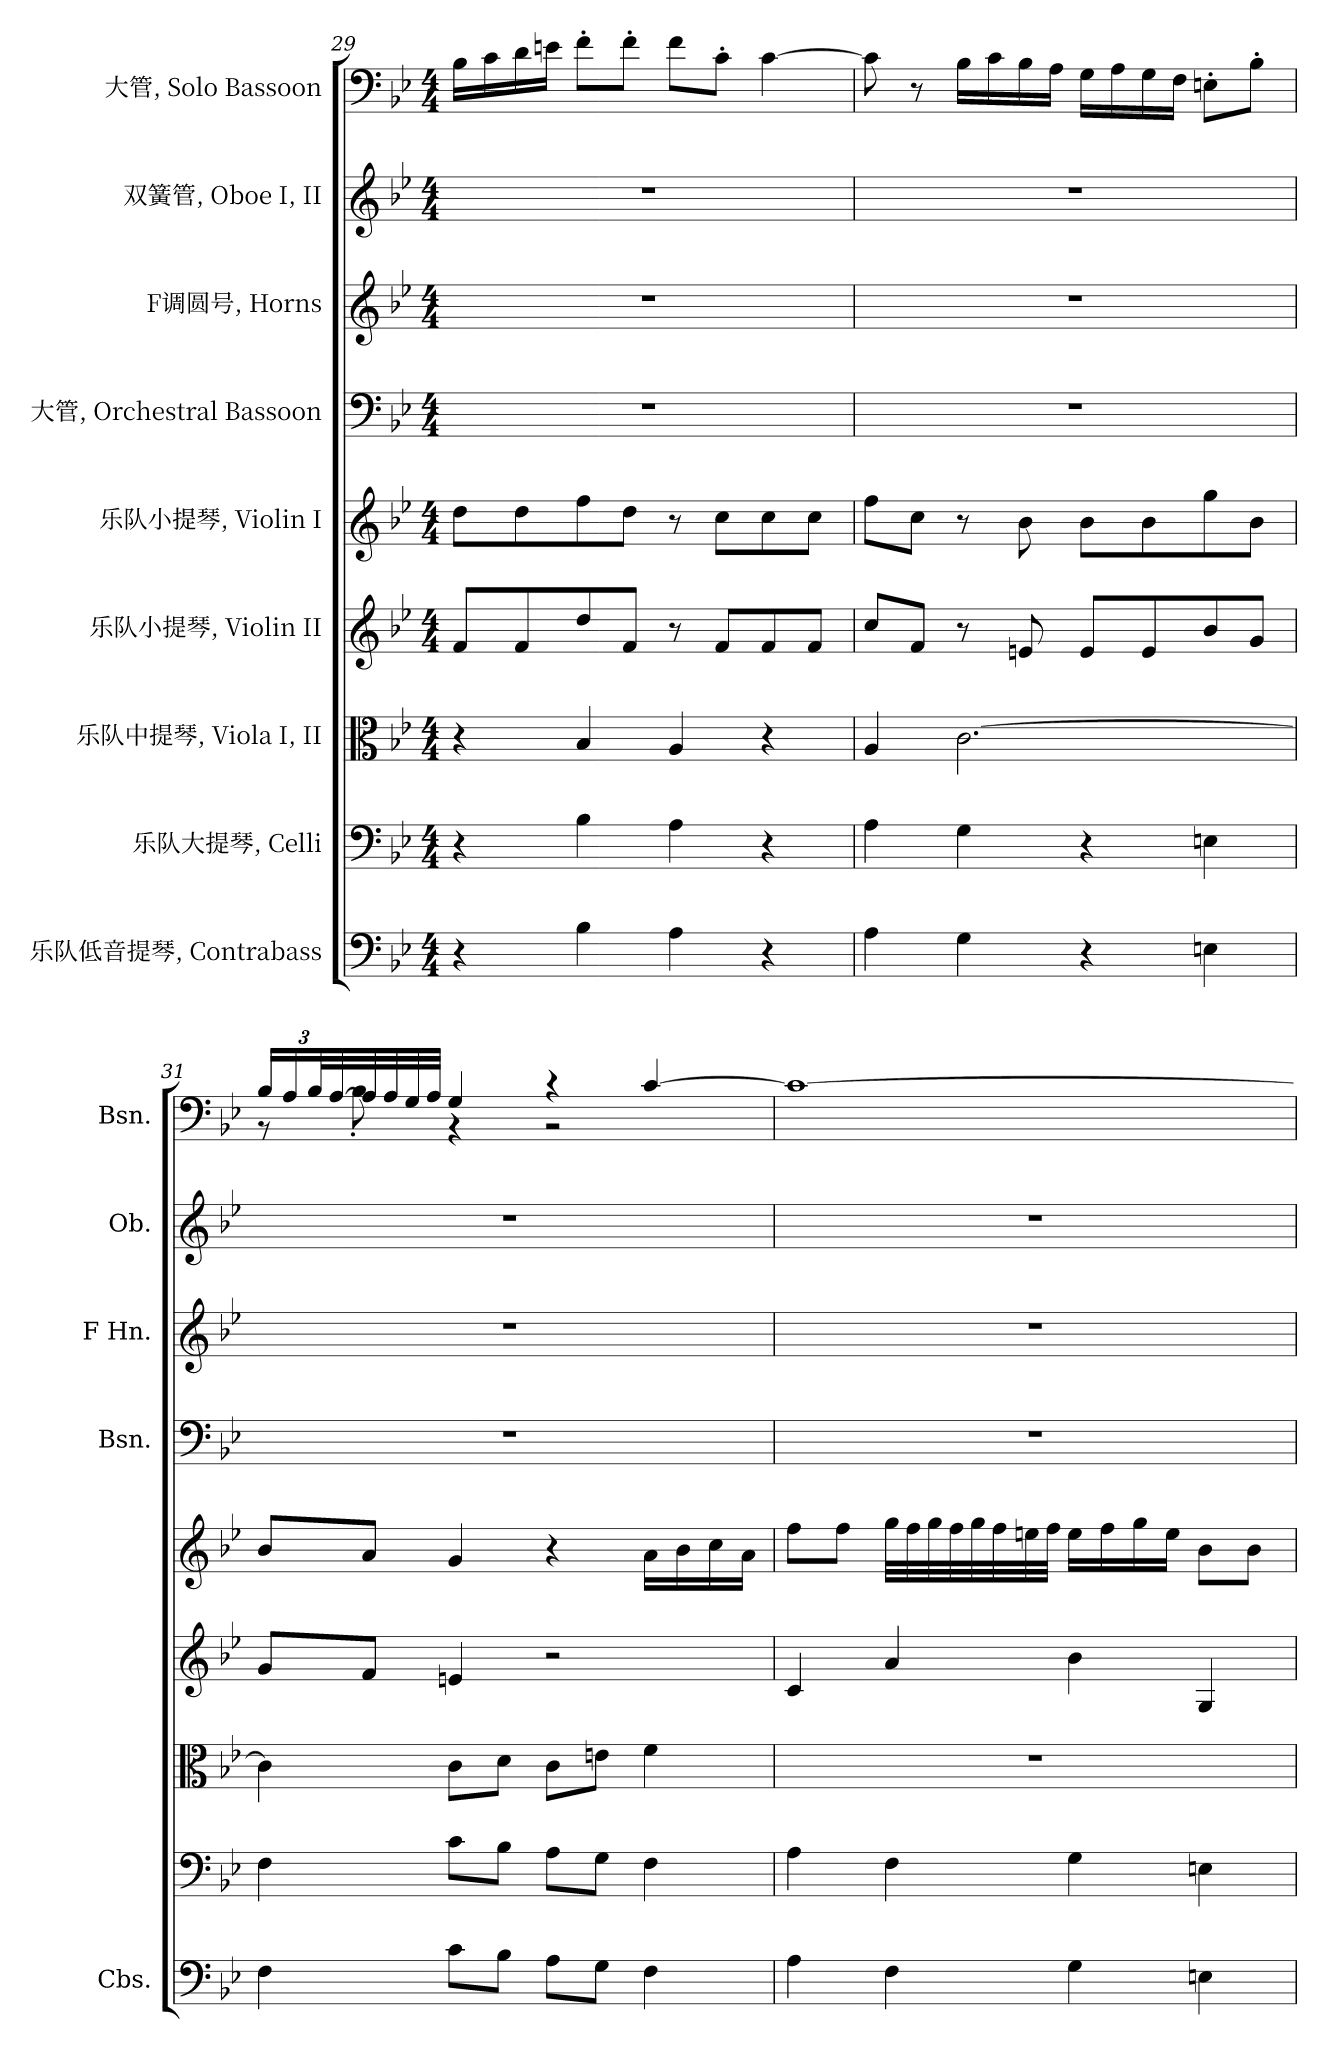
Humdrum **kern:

**kern	**kern	**kern	**kern	**kern	**kern	**kern	**kern	**kern
*part9	*part8	*part7	*part6	*part5	*part4	*part3	*part2	*part1
*staff9	*staff8	*staff7	*staff6	*staff5	*staff4	*staff3	*staff2	*staff1
*I"乐队低音提琴, Contrabass	*I"乐队大提琴, Celli	*I"乐队中提琴, Viola I, II	*I"乐队小提琴, Violin II	*I"乐队小提琴, Violin I	*I"大管, Orchestral Bassoon	*I"F调圆号, Horns	*I"双簧管, Oboe I, II	*I"大管, Solo Bassoon
*I'Cbs.	*	*	*	*	*I'Bsn.	*I'F Hn.	*I'Ob.	*I'Bsn.
!!LO:PB:g=z
*clefF4	*clefF4	*clefC3	*clefG2	*clefG2	*clefF4	*clefG2	*clefG2	*clefF4
*ITrd7c12	*	*	*	*	*	*ITrd4c7	*	*
*k[b-e-]	*k[b-e-]	*k[b-e-]	*k[b-e-]	*k[b-e-]	*k[b-e-]	*k[b-e-a-]	*k[b-e-]	*k[b-e-]
*M4/4	*M4/4	*M4/4	*M4/4	*M4/4	*M4/4	*M4/4	*M4/4	*M4/4
=29	=29	=29	=29	=29	=29	=29	=29	=29
4r	4r	4r	8f/L	8dd\L	1r	1r	1r	16B-\LL
.	.	.	.	.	.	.	.	16c\
.	.	.	8f/	8dd\	.	.	.	16d\
.	.	.	.	.	.	.	.	16en\JJ
4BB-\	4B-\	4B-/	8dd/	8ff\	.	.	.	8f'\L
.	.	.	8f/J	8dd\J	.	.	.	8f'\J
4AA\	4A\	4A/	8r	8r	.	.	.	8f\L
.	.	.	8f/L	8cc\L	.	.	.	8c'\J
4r	4r	4r	8f/	8cc\	.	.	.	[4c\
.	.	.	8f/J	8cc\J	.	.	.	.
=30	=30	=30	=30	=30	=30	=30	=30	=30
4AA\	4A\	4A/	8cc/L	8ff\L	1r	1r	1r	8c\]
.	.	.	8f/J	8cc\J	.	.	.	8r
4GG\	4G\	[2.c\	8r	8r	.	.	.	16B-\LL
.	.	.	.	.	.	.	.	16c\
.	.	.	8en/	8b-\	.	.	.	16B-\
.	.	.	.	.	.	.	.	16A\JJ
4r	4r	.	8e/L	8b-\L	.	.	.	16G\LL
.	.	.	.	.	.	.	.	16A\
.	.	.	8e/	8b-\	.	.	.	16G\
.	.	.	.	.	.	.	.	16F\JJ
4EEn\	4En\	.	8b-/	8gg\	.	.	.	8En'\L
.	.	.	8g/J	8b-\J	.	.	.	8B-'\J
!!LO:PB:g=z
=31	=31	=31	=31	=31	=31	=31	=31	=31
*	*	*	*	*	*	*	*	*Xbrackettup
*	*	*	*	*	*	*	*	*^
4FF\	4F\	4c\]	8g/L	8b-/L	1r	1r	1r	24B-/LL	8r
.	.	.	.	.	.	.	.	24A/	.
.	.	.	.	.	.	.	.	48B-/L	.
.	.	.	.	.	.	.	.	[48A/	.
.	.	.	8f/J	8a/J	.	.	.	32A/]	8B-'\
.	.	.	.	.	.	.	.	32A/	.
.	.	.	.	.	.	.	.	32G/	.
.	.	.	.	.	.	.	.	32A/JJJ	.
8C\L	8c\L	8c\L	4en/	4g/	.	.	.	4G/	4r
8BB-\J	8B-\J	8d\J	.	.	.	.	.	.	.
8AA\L	8A\L	8c\L	2r	4r	.	.	.	4r	2r
8GG\J	8G\J	8en\J	.	.	.	.	.	.	.
4FF\	4F\	4f\	.	16a\LL	.	.	.	[4c/	.
.	.	.	.	16b-\	.	.	.	.	.
.	.	.	.	16cc\	.	.	.	.	.
.	.	.	.	16a\JJ	.	.	.	.	.
*	*	*	*	*	*	*	*	*v	*v
=32	=32	=32	=32	=32	=32	=32	=32	=32
4AA\	4A\	1r	4c/	8ff\L	1r	1r	1r	1c_
.	.	.	.	8ff\J	.	.	.	.
4FF\	4F\	.	4a/	32gg\LLL	.	.	.	.
.	.	.	.	32ff\	.	.	.	.
.	.	.	.	32gg\	.	.	.	.
.	.	.	.	32ff\	.	.	.	.
.	.	.	.	32gg\	.	.	.	.
.	.	.	.	32ff\	.	.	.	.
.	.	.	.	32een\	.	.	.	.
.	.	.	.	32ff\JJJ	.	.	.	.
4GG\	4G\	.	4b-\	16ee\LL	.	.	.	.
.	.	.	.	16ff\	.	.	.	.
.	.	.	.	16gg\	.	.	.	.
.	.	.	.	16ee\JJ	.	.	.	.
4EEn\	4En\	.	4G/	8b-\L	.	.	.	.
.	.	.	.	8b-\J	.	.	.	.
=	=	=	=	=	=	=	=	=
*-	*-	*-	*-	*-	*-	*-	*-	*-
